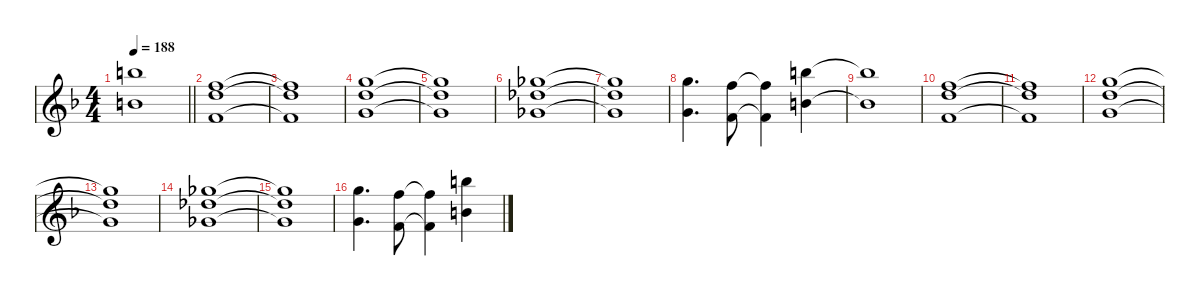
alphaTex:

\defaultSystemsLayout 4
\hideDynamics
\bracketExtendMode nobrackets
\singleTrackTrackNamePolicy hidden
\multiTrackTrackNamePolicy hidden
\firstSystemTrackNameMode fullname
\firstSystemTrackNameOrientation horizontal
\otherSystemsTrackNameOrientation horizontal
\track ("Piano 2" "Piano 2") {defaultSystemsLayout 8 instrument rockorgan}
\staff {score}
\tuning (E4 A3 F3 D3 A2 D2)
\ts (4 4)
\tempo 188
\clef g2
\barLineRight lightlight
\ks dminor
(19.1{t acc forcenatural} 18.3{t acc forcenatural}).1{dy f beam Down} |
(1.1{acc forcenatural} 17.2{acc forcenatural} 24.3{acc forcenatural}).1{dy ff beam Down} |
(24.3{t acc forcenatural} 17.2{t acc forcenatural} 1.1{t acc forcenatural}).1{beam Down} |
(3.1{acc forcenatural} 17.2{acc forcenatural} 26.3{acc forcenatural}).1{beam Down} |
(26.3{t acc forcenatural} 17.2{t acc forcenatural} 3.1{t acc forcenatural}).1{beam Down} |
(2.1{acc b} 16.2{acc b} 25.3{acc b}).1{beam Down} |
(25.3{t acc b} 16.2{t acc b} 2.1{t acc b}).1{beam Down} |
(15.1{acc forcenatural} 14.3{acc forcenatural}).4{d beam Down} (13.1{acc forcenatural} 12.3{acc forcenatural}).8{beam Down} (13.1{t acc forcenatural} 12.3{t acc forcenatural}).4{dy f beam Down} (19.1{acc forcenatural} 18.3{acc forcenatural}).4{dy ff beam Down} |
(19.1{t acc forcenatural} 18.3{t acc forcenatural}).1{dy f beam Down} |
(1.1{acc forcenatural} 17.2{acc forcenatural} 24.3{acc forcenatural}).1{dy ff beam Down} |
(24.3{t acc forcenatural} 17.2{t acc forcenatural} 1.1{t acc forcenatural}).1{beam Down} |
(3.1{acc forcenatural} 17.2{acc forcenatural} 26.3{acc forcenatural}).1{beam Down} |
(26.3{t acc forcenatural} 17.2{t acc forcenatural} 3.1{t acc forcenatural}).1{beam Down} |
(2.1{acc b} 16.2{acc b} 25.3{acc b}).1{beam Down} |
(25.3{t acc b} 16.2{t acc b} 2.1{t acc b}).1{beam Down} |
(15.1{acc forcenatural} 14.3{acc forcenatural}).4{d beam Down} (13.1{acc forcenatural} 12.3{acc forcenatural}).8{beam Down} (13.1{t acc forcenatural} 12.3{t acc forcenatural}).4{dy f beam Down} (19.1{acc forcenatural} 18.3{acc forcenatural}).4{dy ff beam Down}
